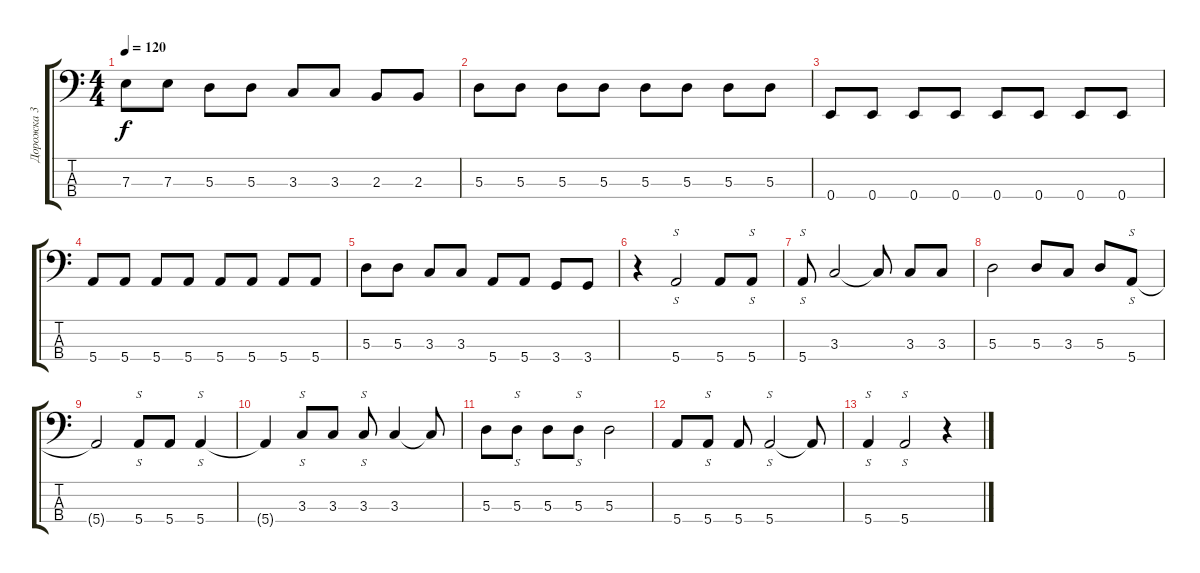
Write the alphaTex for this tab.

\track ("Дорожка 3" "Дорожка 3") {instrument slapbass2}
\staff {score tabs}
\tuning (G2 D2 A1 E1) {hide}
\ts (4 4)
\tempo 120
\clef f4
\ks c
7.3.8{dy f} 7.3.8 5.3.8 5.3.8 3.3.8 3.3.8 2.3.8 2.3.8 |
5.3.8 5.3.8 5.3.8 5.3.8 5.3.8 5.3.8 5.3.8 5.3.8 |
0.4.8 0.4.8 0.4.8 0.4.8 0.4.8 0.4.8 0.4.8 0.4.8 |
5.4.8 5.4.8 5.4.8 5.4.8 5.4.8 5.4.8 5.4.8 5.4.8 |
5.3.8 5.3.8 3.3.8 3.3.8 5.4.8 5.4.8 3.4.8 3.4.8 |
r.4 5.4.2{s} 5.4.8 5.4.8{s} |
5.4.8{s} 3.3.2 3.3{t}.8 3.3.8 3.3.8 |
5.3.2 5.3.8 3.3.8 5.3.8 5.4.8{s} |
5.4{t}.2 5.4.8{s} 5.4.8 5.4.4{s} |
5.4{t}.4 3.3.8{s} 3.3.8 3.3.8{s} 3.3.4 3.3{t}.8 |
5.3.8 5.3.8{s} 5.3.8 5.3.8{s} 5.3.2 |
5.4.8 5.4.8{s} 5.4.8 5.4.2{s} 5.4{t}.8 |
5.4.4{s} 5.4.2{s} r.4
